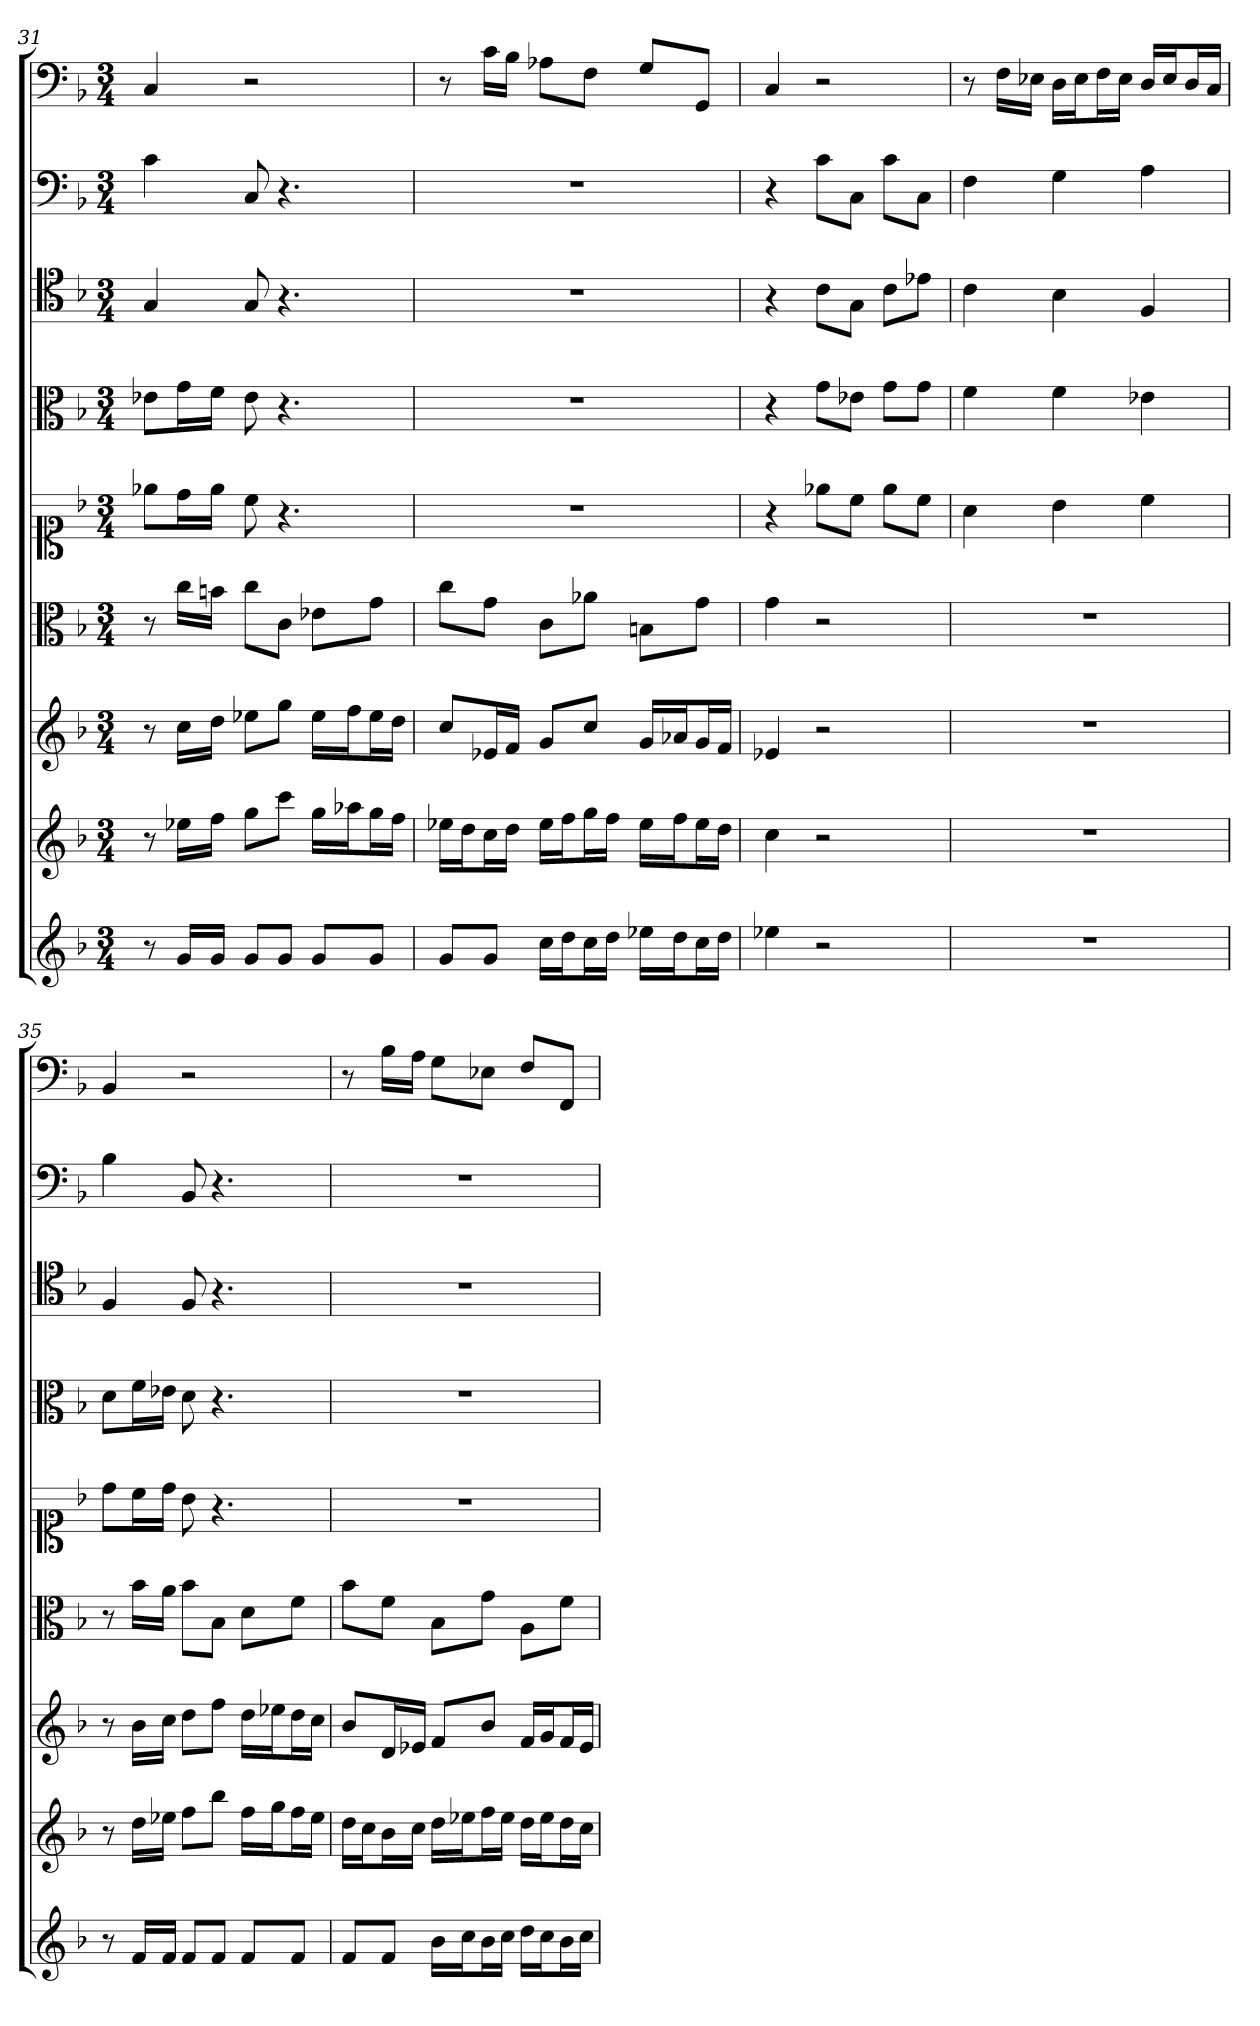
**kern	**kern	**kern	**kern	**kern	**kern	**kern	**kern	**kern
*part9	*part8	*part7	*part6	*part5	*part4	*part3	*part2	*part1
*staff9	*staff8	*staff7	*staff6	*staff5	*staff4	*staff3	*staff2	*staff1
*	*	*	*clefC3	*clefC1	*clefC3	*clefC4	*clefF4	*clefF4
*k[b-]	*k[b-]	*k[b-]	*k[b-]	*k[b-]	*k[b-]	*k[b-]	*k[b-]	*k[b-]
*d:	*d:	*d:	*d:	*d:	*d:	*d:	*d:	*d:
*M3/4	*M3/4	*M3/4	*M3/4	*M3/4	*M3/4	*M3/4	*M3/4	*M3/4
=31	=31	=31	=31	=31	=31	=31	=31	=31
8r	8r	8r	8r	8ee-X\L	8e-X\L	4G	4c	4C
16gLL	16ee-XLL	16ccLL	16cc\LL	16dd\L	16g\L	.	.	.
16gJJ	16ffJJ	16ddJJ	16bn\JJ	16ee-\JJ	16f\JJ	.	.	.
8gL	8ggL	8ee-XL	8cc\L	8cc	8e-	8G	8C	2r
8gJ	8cccJ	8ggJ	8c\J	4.r	4.r	4.r	4.r	.
8gL	16ggLL	16ee-LL	8e-X\L	.	.	.	.	.
.	16aa-XJ	16ffJ	.	.	.	.	.	.
8gJ	16ggL	16ee-L	8g\J	.	.	.	.	.
.	16ffJJ	16ddJJ	.	.	.	.	.	.
=32	=32	=32	=32	=32	=32	=32	=32	=32
8gL	16ee-XLL	8ccL	8cc\L	2.r	2.r	2.r	2.r	8r
.	16ddJ	.	.	.	.	.	.	.
8gJ	16ccL	16e-XL	8g\J	.	.	.	.	16c\LL
.	16ddJJ	16fJJ	.	.	.	.	.	16B-\JJ
16ccLL	16ee-LL	8gL	8c\L	.	.	.	.	8A-X\L
16ddJ	16ffJ	.	.	.	.	.	.	.
16ccL	16ggL	8ccJ	8a-X\J	.	.	.	.	8F\J
16ddJJ	16ffJJ	.	.	.	.	.	.	.
16ee-XLL	16ee-LL	16gLL	8Bn\L	.	.	.	.	8G/L
16ddJ	16ffJ	16a-XJ	.	.	.	.	.	.
16ccL	16ee-L	16gL	8g\J	.	.	.	.	8GG/J
16ddJJ	16ddJJ	16fJJ	.	.	.	.	.	.
=33	=33	=33	=33	=33	=33	=33	=33	=33
4ee-X	4cc	4e-X	4g	4r	4r	4r	4r	4C
2r	2r	2r	2r	8ee-X\L	8g\L	8c\L	8c\L	2r
.	.	.	.	8cc\J	8e-X\J	8G\J	8C\J	.
.	.	.	.	8ee-\L	8g\L	8c\L	8c\L	.
.	.	.	.	8cc\J	8g\J	8e-X\J	8C\J	.
=34	=34	=34	=34	=34	=34	=34	=34	=34
2.r	2.r	2.r	2.r	4a	4f	4c	4F	8r
.	.	.	.	.	.	.	.	16F\LL
.	.	.	.	.	.	.	.	16E-X\JJ
.	.	.	.	4b-	4f	4B-	4G	16D\LL
.	.	.	.	.	.	.	.	16E-\J
.	.	.	.	.	.	.	.	16F\L
.	.	.	.	.	.	.	.	16E-\JJ
.	.	.	.	4cc	4e-X	4F	4A	16D/LL
.	.	.	.	.	.	.	.	16E-/J
.	.	.	.	.	.	.	.	16D/L
.	.	.	.	.	.	.	.	16C/JJ
=35	=35	=35	=35	=35	=35	=35	=35	=35
8r	8r	8r	8r	8dd\L	8d\L	4F	4B-	4BB-
16fLL	16ddLL	16b-LL	16b-\LL	16cc\L	16f\L	.	.	.
16fJJ	16ee-XJJ	16ccJJ	16a\JJ	16dd\JJ	16e-X\JJ	.	.	.
8fL	8ffL	8ddL	8b-\L	8b-	8d	8F	8BB-	2r
8fJ	8bb-J	8ffJ	8B-\J	4.r	4.r	4.r	4.r	.
8fL	16ffLL	16ddLL	8d\L	.	.	.	.	.
.	16ggJ	16ee-XJ	.	.	.	.	.	.
8fJ	16ffL	16ddL	8f\J	.	.	.	.	.
.	16ee-JJ	16ccJJ	.	.	.	.	.	.
=36	=36	=36	=36	=36	=36	=36	=36	=36
8fL	16ddLL	8b-L	8b-\L	2.r	2.r	2.r	2.r	8r
.	16ccJ	.	.	.	.	.	.	.
8fJ	16b-L	16dL	8f\J	.	.	.	.	16B-\LL
.	16ccJJ	16e-XJJ	.	.	.	.	.	16A\JJ
16b-LL	16ddLL	8fL	8B-\L	.	.	.	.	8G\L
16ccJ	16ee-XJ	.	.	.	.	.	.	.
16b-L	16ffL	8b-J	8g\J	.	.	.	.	8E-X\J
16ccJJ	16ee-JJ	.	.	.	.	.	.	.
16ddLL	16ddLL	16fLL	8A\L	.	.	.	.	8F/L
16ccJ	16ee-J	16gJ	.	.	.	.	.	.
16b-L	16ddL	16fL	8f\J	.	.	.	.	8FF/J
16ccJJ	16ccJJ	16e-JJ	.	.	.	.	.	.
=	=	=	=	=	=	=	=	=
*-	*-	*-	*-	*-	*-	*-	*-	*-
